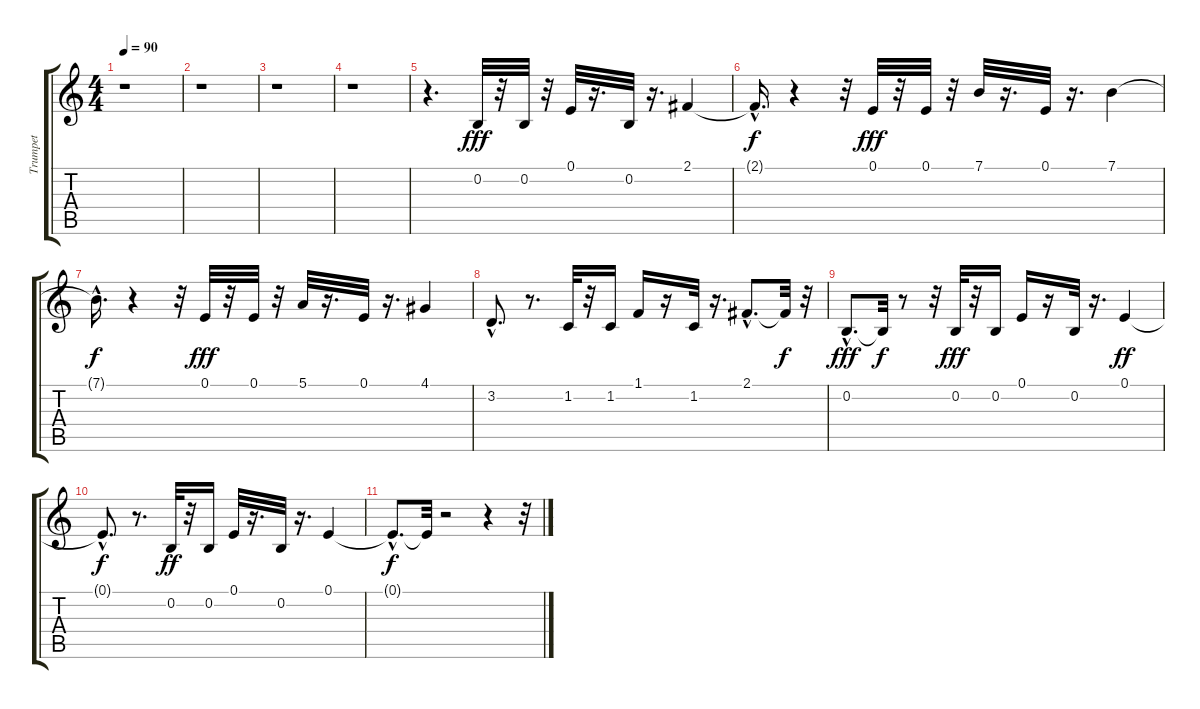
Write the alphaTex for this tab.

\track ("Trumpet" "Trumpet") {instrument trumpet}
\staff {score tabs}
\tuning (E4 B3 G3 D3 A2 E2) {hide}
\ts (4 4)
\tempo 90
\clef g2
\ks c
r.1{dy fff instrument trumpet} |
r.1 |
r.1 |
r.1 |
r.4{d} 0.2.32 r.32 0.2.32 r.32 0.1.32 r.16{d} 0.2.32 r.16{d} 2.1.4 |
2.1{hac t}.16{d dy f} r.4 r.32 0.1.32{dy fff} r.32 0.1.32 r.32 7.1.32 r.16{d} 0.1.32 r.16{d} 7.1.4 |
7.1{hac t}.16{d dy f} r.4 r.32 0.1.32{dy fff} r.32 0.1.32 r.32 5.1.32 r.16{d} 0.1.32 r.16{d} 4.1.4 |
3.2{hac}.8{d} r.8{d} 1.2.32 r.32 1.2.16 1.1.16 r.16 1.2.32 r.16{d} 2.1{hac}.8{d} 2.1{t}.32{dy f} r.32 |
0.2{hac}.8{d dy fff} 0.2{t}.32{dy f} r.8 r.32 0.2.32{dy fff} r.32 0.2.16 0.1.16 r.16 0.2.32 r.16{d} 0.1.4{dy ff} |
0.1{hac t}.8{d dy f} r.8{d} 0.2.32{dy ff} r.32 0.2.16 0.1.32 r.16{d} 0.2.32 r.16{d} 0.1.4 |
0.1{hac t}.8{d dy f} 0.1{t}.32 r.2 r.4 r.32
